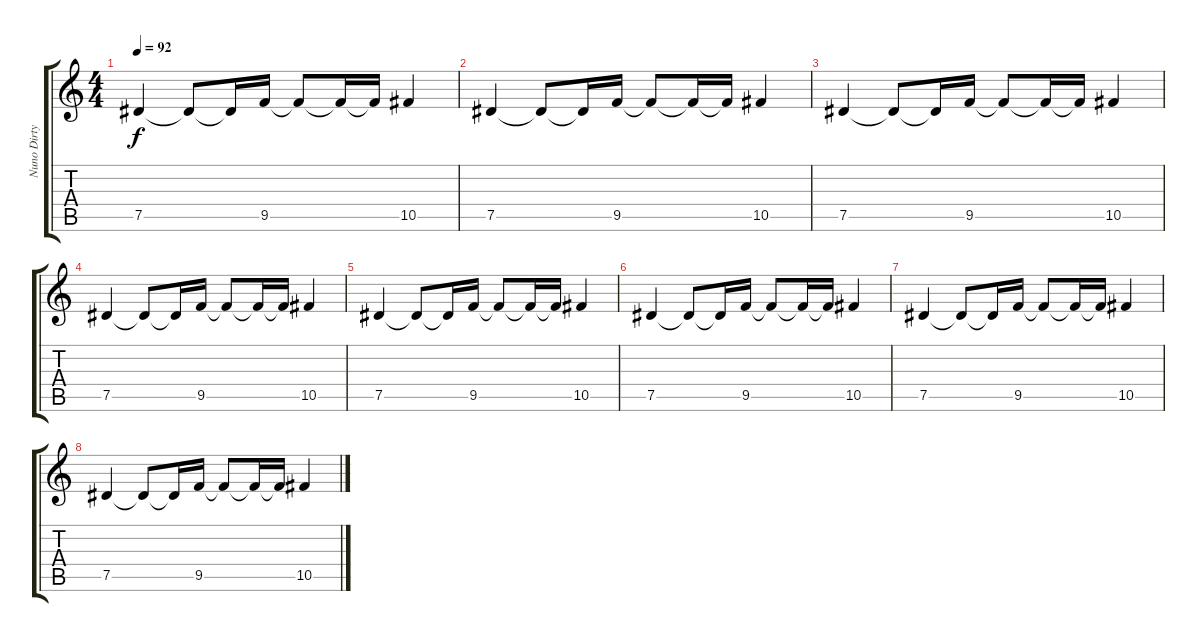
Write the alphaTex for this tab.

\track ("Nuno Dirty Rhythm" "Nuno Dirty") {instrument overdrivenguitar}
\staff {score tabs}
\tuning (Eb4 Bb3 Gb3 Db3 Ab2 Eb2) {hide}
\ts (4 4)
\tempo 92
\clef g2
\ks c
7.5.4{dy f} 7.5{t}.8 7.5{t}.16 9.5.16 9.5{t}.8 9.5{t}.16 9.5{t}.16 10.5.4 |
7.5.4 7.5{t}.8 7.5{t}.16 9.5.16 9.5{t}.8 9.5{t}.16 9.5{t}.16 10.5.4 |
7.5.4 7.5{t}.8 7.5{t}.16 9.5.16 9.5{t}.8 9.5{t}.16 9.5{t}.16 10.5.4 |
7.5.4 7.5{t}.8 7.5{t}.16 9.5.16 9.5{t}.8 9.5{t}.16 9.5{t}.16 10.5.4 |
7.5.4 7.5{t}.8 7.5{t}.16 9.5.16 9.5{t}.8 9.5{t}.16 9.5{t}.16 10.5.4 |
7.5.4 7.5{t}.8 7.5{t}.16 9.5.16 9.5{t}.8 9.5{t}.16 9.5{t}.16 10.5.4 |
7.5.4 7.5{t}.8 7.5{t}.16 9.5.16 9.5{t}.8 9.5{t}.16 9.5{t}.16 10.5.4 |
7.5.4 7.5{t}.8 7.5{t}.16 9.5.16 9.5{t}.8 9.5{t}.16 9.5{t}.16 10.5.4
